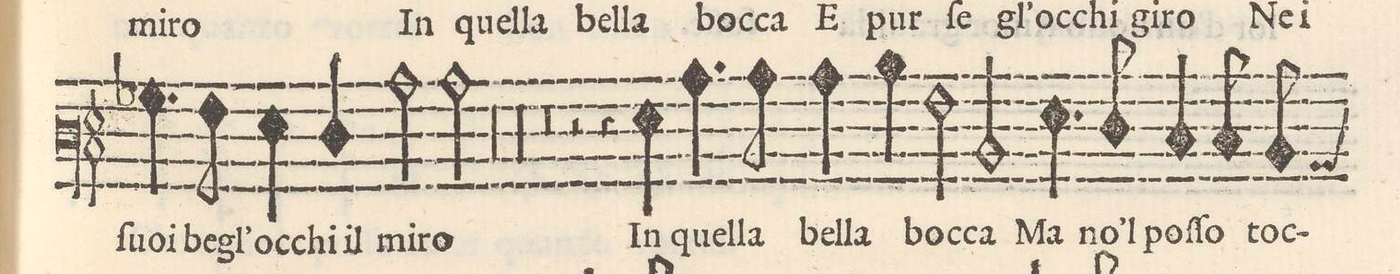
**kern	**text
*I"BASSO	*
*clefF3	*
*k[]	*
*met(C)	*
*M2/1	*
4.B-X\	ſuoi
8A\	begl'
4G\	oc-
4F/	-chi il
2c\	mi-
2c\	-ro
=27-	=27-
00r	.
=28-	=28-
=29-	=29-
00r	.
=30-	=30-
=31-	=31-
0r	.
=32-	=32-
2r	.
4r	.
4G\	In
4.c\	quel-
8c\	-la
4c\	bel-
4d\	-la
=33-	=33-
2A\	boc-
2D/	-ca
4.G\	Ma
8F/	no'l
4E/	poſ-
8E/	-ſo
8D/	toc-
*custos:C	*
=34-	=34-
*-	*-
